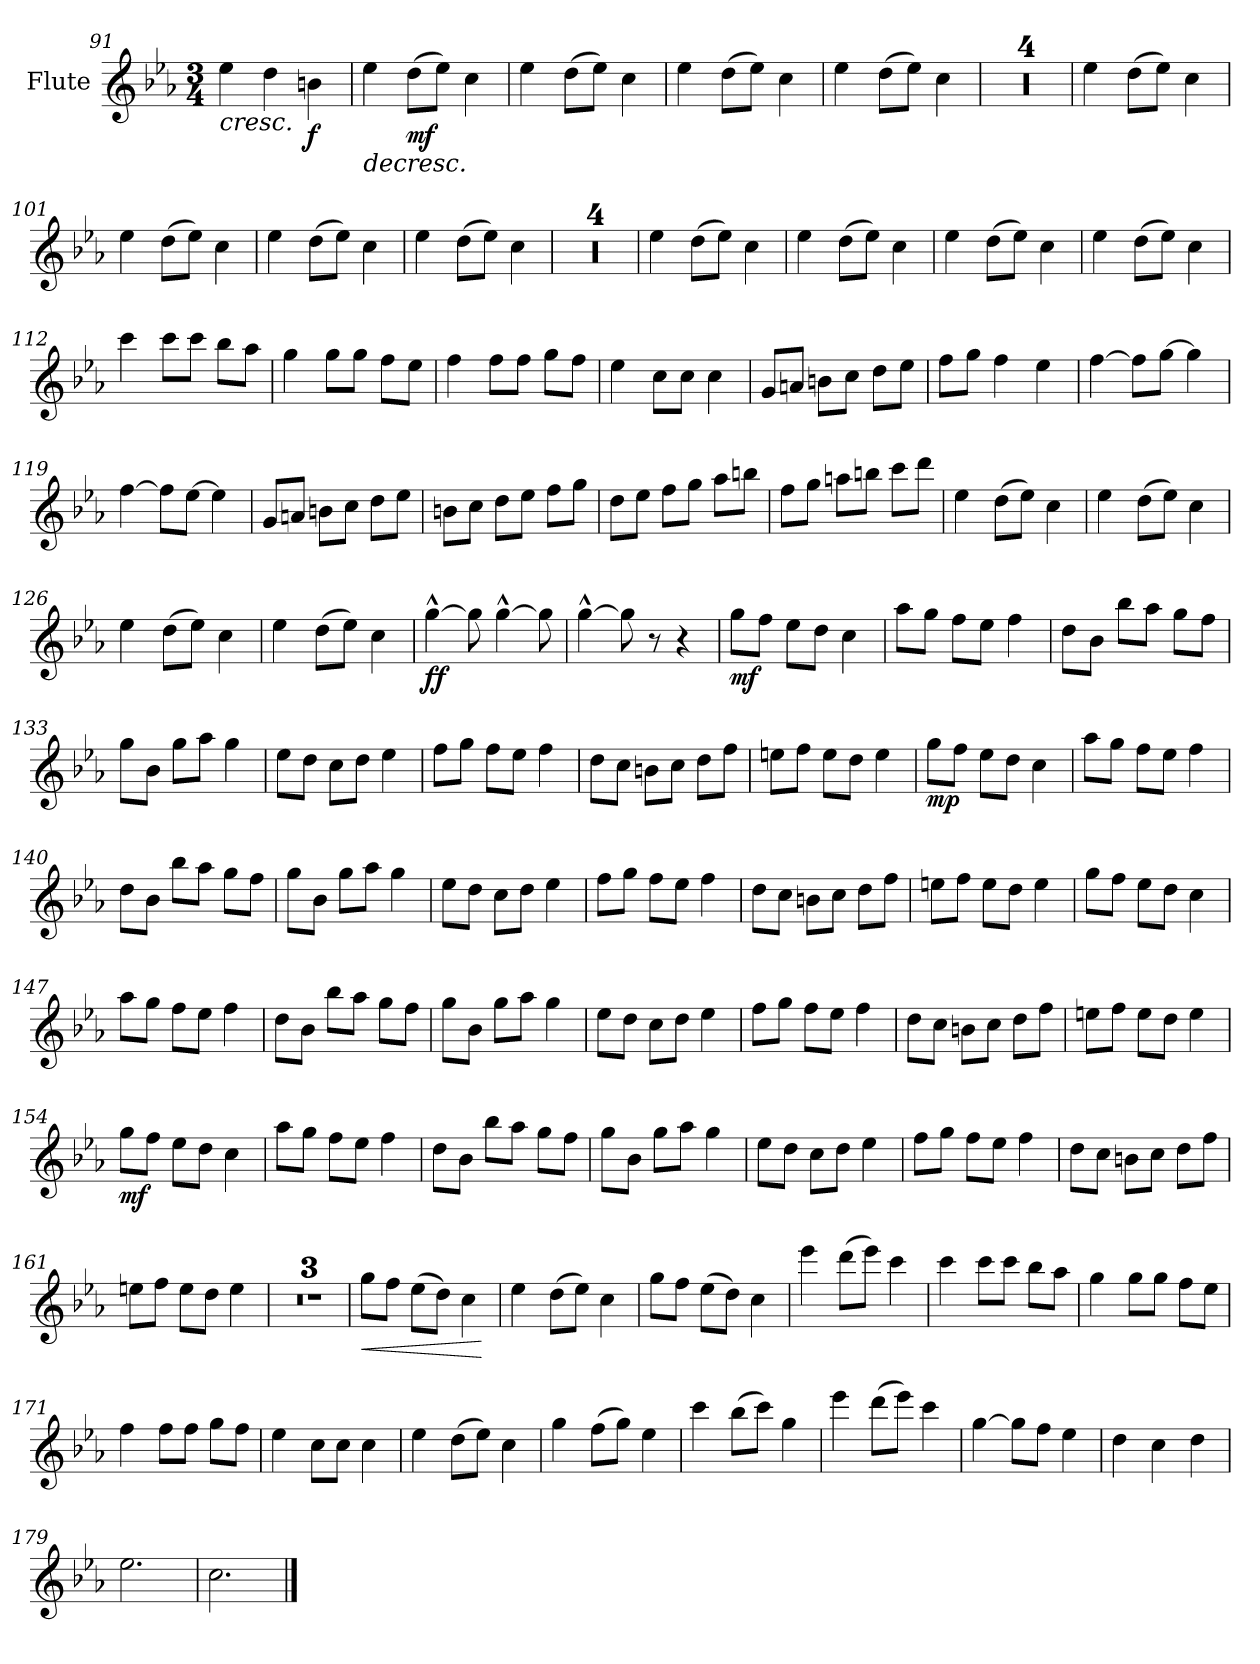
**kern	**dynam
*part1	*part1
*staff1	*staff1
*I"Flute	*
*I'Fl.	*
*clefG2	*
*k[b-e-a-]	*
*M3/4	*
=91	=91
!	!LO:HP:b
4ee-\	<
4dd\	.
!	!LO:DY:b
4bn\	f
.	[
=92	=92
!	!LO:HP:b
4ee-\	>
!	!LO:DY:b
(8dd\L	mf
8ee-\J)	.
4cc\	.
.	]
=93	=93
4ee-\	.
(8dd\L	.
8ee-\J)	.
4cc\	.
=94	=94
4ee-\	.
(8dd\L	.
8ee-\J)	.
4cc\	.
=95	=95
4ee-\	.
(8dd\L	.
8ee-\J)	.
4cc\	.
=96	=96
2.r	.
=97	=97
2.r	.
=98	=98
2.r	.
=99	=99
2.r	.
=100	=100
4ee-\	.
(8dd\L	.
8ee-\J)	.
4cc\	.
!!LO:LB:g=z
=101	=101
4ee-\	.
(8dd\L	.
8ee-\J)	.
4cc\	.
=102	=102
4ee-\	.
(8dd\L	.
8ee-\J)	.
4cc\	.
=103	=103
4ee-\	.
(8dd\L	.
8ee-\J)	.
4cc\	.
=104	=104
2.r	.
=105	=105
2.r	.
=106	=106
2.r	.
=107	=107
2.r	.
=108	=108
4ee-\	.
(8dd\L	.
8ee-\J)	.
4cc\	.
=109	=109
4ee-\	.
(8dd\L	.
8ee-\J)	.
4cc\	.
=110	=110
4ee-\	.
(8dd\L	.
8ee-\J)	.
4cc\	.
=111	=111
4ee-\	.
(8dd\L	.
8ee-\J)	.
4cc\	.
!!LO:LB:g=z
=112	=112
4ccc\	.
8ccc\L	.
8ccc\J	.
8bb-\L	.
8aa-\J	.
=113	=113
4gg\	.
8gg\L	.
8gg\J	.
8ff\L	.
8ee-\J	.
=114	=114
4ff\	.
8ff\L	.
8ff\J	.
8gg\L	.
8ff\J	.
=115	=115
4ee-\	.
8cc\L	.
8cc\J	.
4cc\	.
=116	=116
8g/L	.
8an/J	.
8bn\L	.
8cc\J	.
8dd\L	.
8ee-\J	.
=117	=117
8ff\L	.
8gg\J	.
4ff\	.
4ee-\	.
=118	=118
[4ff\	.
8ff\L]	.
[8gg\J	.
4gg\]	.
!!LO:LB:g=z
=119	=119
[4ff\	.
8ff\L]	.
[8ee-\J	.
4ee-\]	.
=120	=120
8g/L	.
8an/J	.
8bn\L	.
8cc\J	.
8dd\L	.
8ee-\J	.
=121	=121
8bn\L	.
8cc\J	.
8dd\L	.
8ee-\J	.
8ff\L	.
8gg\J	.
=122	=122
8dd\L	.
8ee-\J	.
8ff\L	.
8gg\J	.
8aa-\L	.
8bbn\J	.
=123	=123
8ff\L	.
8gg\J	.
8aan\L	.
8bbn\J	.
8ccc\L	.
8ddd\J	.
=124	=124
4ee-\	.
(8dd\L	.
8ee-\J)	.
4cc\	.
=125	=125
4ee-\	.
(8dd\L	.
8ee-\J)	.
4cc\	.
!!LO:LB:g=z
=126	=126
4ee-\	.
(8dd\L	.
8ee-\J)	.
4cc\	.
=127	=127
4ee-\	.
(8dd\L	.
8ee-\J)	.
4cc\	.
=128	=128
!	!LO:DY:b
[4gg^^\	ff
8gg\]	.
[4gg^^\	.
8gg\]	.
=129	=129
[4gg^^\	.
8gg\]	.
8r	.
4r	.
=130	=130
!	!LO:DY:b
8gg\L	mf
8ff\J	.
8ee-\L	.
8dd\J	.
4cc\	.
=131	=131
8aa-\L	.
8gg\J	.
8ff\L	.
8ee-\J	.
4ff\	.
=132	=132
8dd\L	.
8b-\J	.
8bb-\L	.
8aa-\J	.
8gg\L	.
8ff\J	.
=133	=133
8gg\L	.
8b-\J	.
8gg\L	.
8aa-\J	.
4gg\	.
!!LO:LB:g=z
=134	=134
8ee-\L	.
8dd\J	.
8cc\L	.
8dd\J	.
4ee-\	.
=135	=135
8ff\L	.
8gg\J	.
8ff\L	.
8ee-\J	.
4ff\	.
=136	=136
8dd\L	.
8cc\J	.
8bn\L	.
8cc\J	.
8dd\L	.
8ff\J	.
=137	=137
8een\L	.
8ff\J	.
8ee\L	.
8dd\J	.
4ee\	.
=138	=138
!	!LO:DY:b
8gg\L	mp
8ff\J	.
8ee-\L	.
8dd\J	.
4cc\	.
=139	=139
8aa-\L	.
8gg\J	.
8ff\L	.
8ee-\J	.
4ff\	.
=140	=140
8dd\L	.
8b-\J	.
8bb-\L	.
8aa-\J	.
8gg\L	.
8ff\J	.
!!LO:LB:g=z
=141	=141
8gg\L	.
8b-\J	.
8gg\L	.
8aa-\J	.
4gg\	.
=142	=142
8ee-\L	.
8dd\J	.
8cc\L	.
8dd\J	.
4ee-\	.
=143	=143
8ff\L	.
8gg\J	.
8ff\L	.
8ee-\J	.
4ff\	.
=144	=144
8dd\L	.
8cc\J	.
8bn\L	.
8cc\J	.
8dd\L	.
8ff\J	.
=145	=145
8een\L	.
8ff\J	.
8ee\L	.
8dd\J	.
4ee\	.
=146	=146
8gg\L	.
8ff\J	.
8ee-\L	.
8dd\J	.
4cc\	.
=147	=147
8aa-\L	.
8gg\J	.
8ff\L	.
8ee-\J	.
4ff\	.
!!LO:LB:g=z
=148	=148
8dd\L	.
8b-\J	.
8bb-\L	.
8aa-\J	.
8gg\L	.
8ff\J	.
=149	=149
8gg\L	.
8b-\J	.
8gg\L	.
8aa-\J	.
4gg\	.
=150	=150
8ee-\L	.
8dd\J	.
8cc\L	.
8dd\J	.
4ee-\	.
=151	=151
8ff\L	.
8gg\J	.
8ff\L	.
8ee-\J	.
4ff\	.
=152	=152
8dd\L	.
8cc\J	.
8bn\L	.
8cc\J	.
8dd\L	.
8ff\J	.
=153	=153
8een\L	.
8ff\J	.
8ee\L	.
8dd\J	.
4ee\	.
=154	=154
!	!LO:DY:b
8gg\L	mf
8ff\J	.
8ee-\L	.
8dd\J	.
4cc\	.
!!LO:LB:g=z
=155	=155
8aa-\L	.
8gg\J	.
8ff\L	.
8ee-\J	.
4ff\	.
=156	=156
8dd\L	.
8b-\J	.
8bb-\L	.
8aa-\J	.
8gg\L	.
8ff\J	.
=157	=157
8gg\L	.
8b-\J	.
8gg\L	.
8aa-\J	.
4gg\	.
=158	=158
8ee-\L	.
8dd\J	.
8cc\L	.
8dd\J	.
4ee-\	.
=159	=159
8ff\L	.
8gg\J	.
8ff\L	.
8ee-\J	.
4ff\	.
=160	=160
8dd\L	.
8cc\J	.
8bn\L	.
8cc\J	.
8dd\L	.
8ff\J	.
=161	=161
8een\L	.
8ff\J	.
8ee\L	.
8dd\J	.
4ee\	.
=162	=162
2.r	.
!!LO:LB:g=z
=163	=163
2.r	.
=164	=164
2.r	.
=165	=165
!	!LO:HP:b
8gg\L	<
8ff\J	.
(8ee-\L	.
8dd\J)	.
4cc\	.
.	[
=166	=166
4ee-\	.
(8dd\L	.
8ee-\J)	.
4cc\	.
=167	=167
8gg\L	.
8ff\J	.
(8ee-\L	.
8dd\J)	.
4cc\	.
=168	=168
4eee-\	.
(8ddd\L	.
8eee-\J)	.
4ccc\	.
=169	=169
4ccc\	.
8ccc\L	.
8ccc\J	.
8bb-\L	.
8aa-\J	.
=170	=170
4gg\	.
8gg\L	.
8gg\J	.
8ff\L	.
8ee-\J	.
!!LO:PB:g=z
=171	=171
4ff\	.
8ff\L	.
8ff\J	.
8gg\L	.
8ff\J	.
=172	=172
4ee-\	.
8cc\L	.
8cc\J	.
4cc\	.
=173	=173
4ee-\	.
(8dd\L	.
8ee-\J)	.
4cc\	.
=174	=174
4gg\	.
(8ff\L	.
8gg\J)	.
4ee-\	.
=175	=175
4ccc\	.
(8bb-\L	.
8ccc\J)	.
4gg\	.
=176	=176
4eee-\	.
(8ddd\L	.
8eee-\J)	.
4ccc\	.
=177	=177
[4gg\	.
8gg\L]	.
8ff\J	.
4ee-\	.
=178	=178
4dd\	.
4cc\	.
4dd\	.
=179	=179
2.ee-\	.
!!LO:LB:g=z
=180	=180
2.cc\	.
==	==
*-	*-
